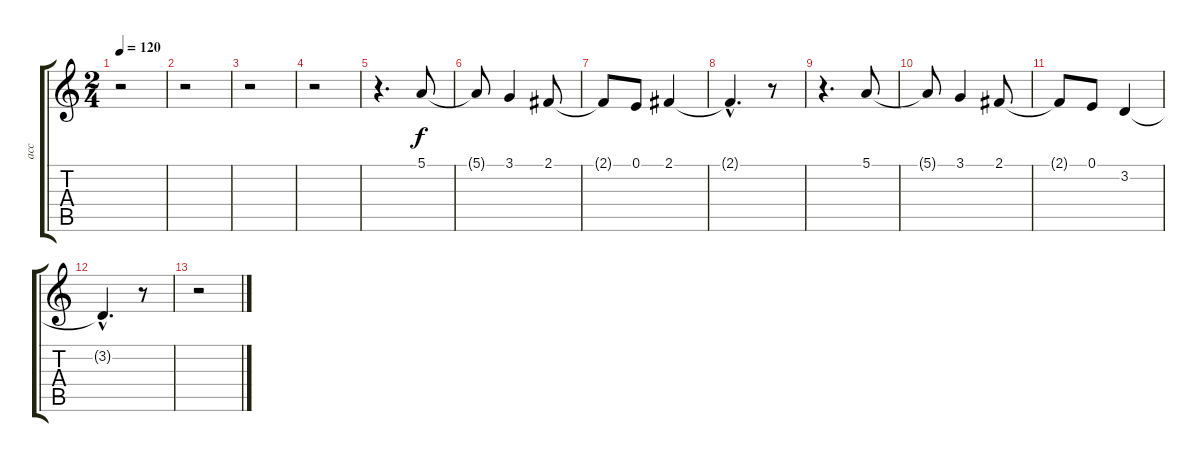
\track ("acc" "acc") {instrument accordion}
\staff {score tabs}
\tuning (E4 B3 G3 D3 A2 E2) {hide}
\ts (2 4)
\tempo 120
\clef g2
\ks c
r.2{dy f} |
r.2 |
r.2 |
r.2 |
r.4{d} 5.1.8 |
5.1{t}.8 3.1.4 2.1.8 |
2.1{t}.8 0.1.8 2.1.4 |
2.1{hac t}.4{d} r.8 |
r.4{d} 5.1.8 |
5.1{t}.8 3.1.4 2.1.8 |
2.1{t}.8 0.1.8 3.2.4 |
3.2{hac t}.4{d} r.8 |
r.2
